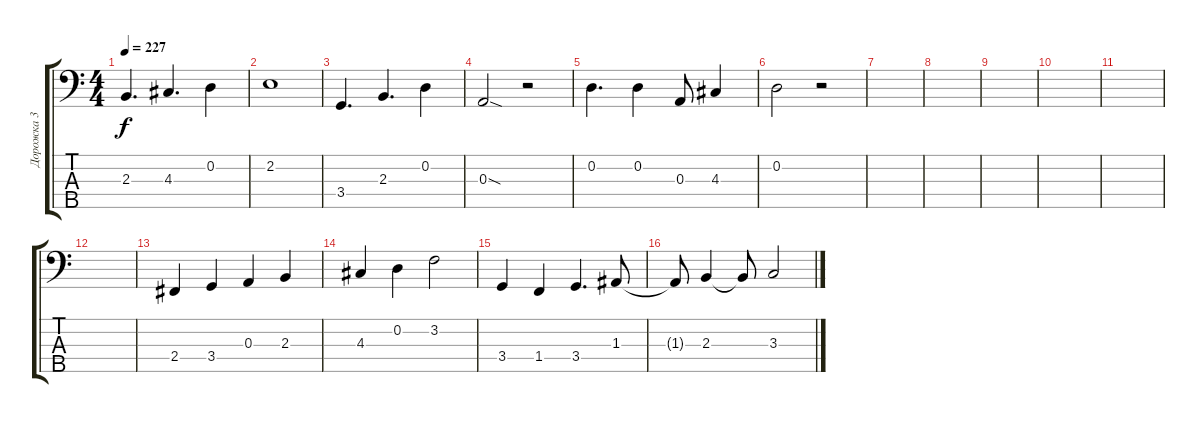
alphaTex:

\track ("Дорожка 3" "Дорожка 3") {instrument fretlessbass}
\staff {score tabs}
\tuning (G2 D2 A1 E1 B0) {hide}
\ts (4 4)
\tempo 227
\clef f4
\ks c
2.3.4{d dy f} 4.3.4{d} 0.2.4 |
2.2.1 |
3.4.4{d} 2.3.4{d} 0.2.4 |
0.3{sod}.2 r.2 |
0.2.4{d} 0.2.4 0.3.8 4.3.4 |
0.2.2 r.2 |
|
|
|
|
|
|
2.4.4 3.4.4 0.3.4 2.3.4 |
4.3.4 0.2.4 3.2.2 |
3.4.4 1.4.4 3.4.4{d} 1.3.8 |
1.3{t}.8 2.3.4 2.3{t}.8 3.3.2
